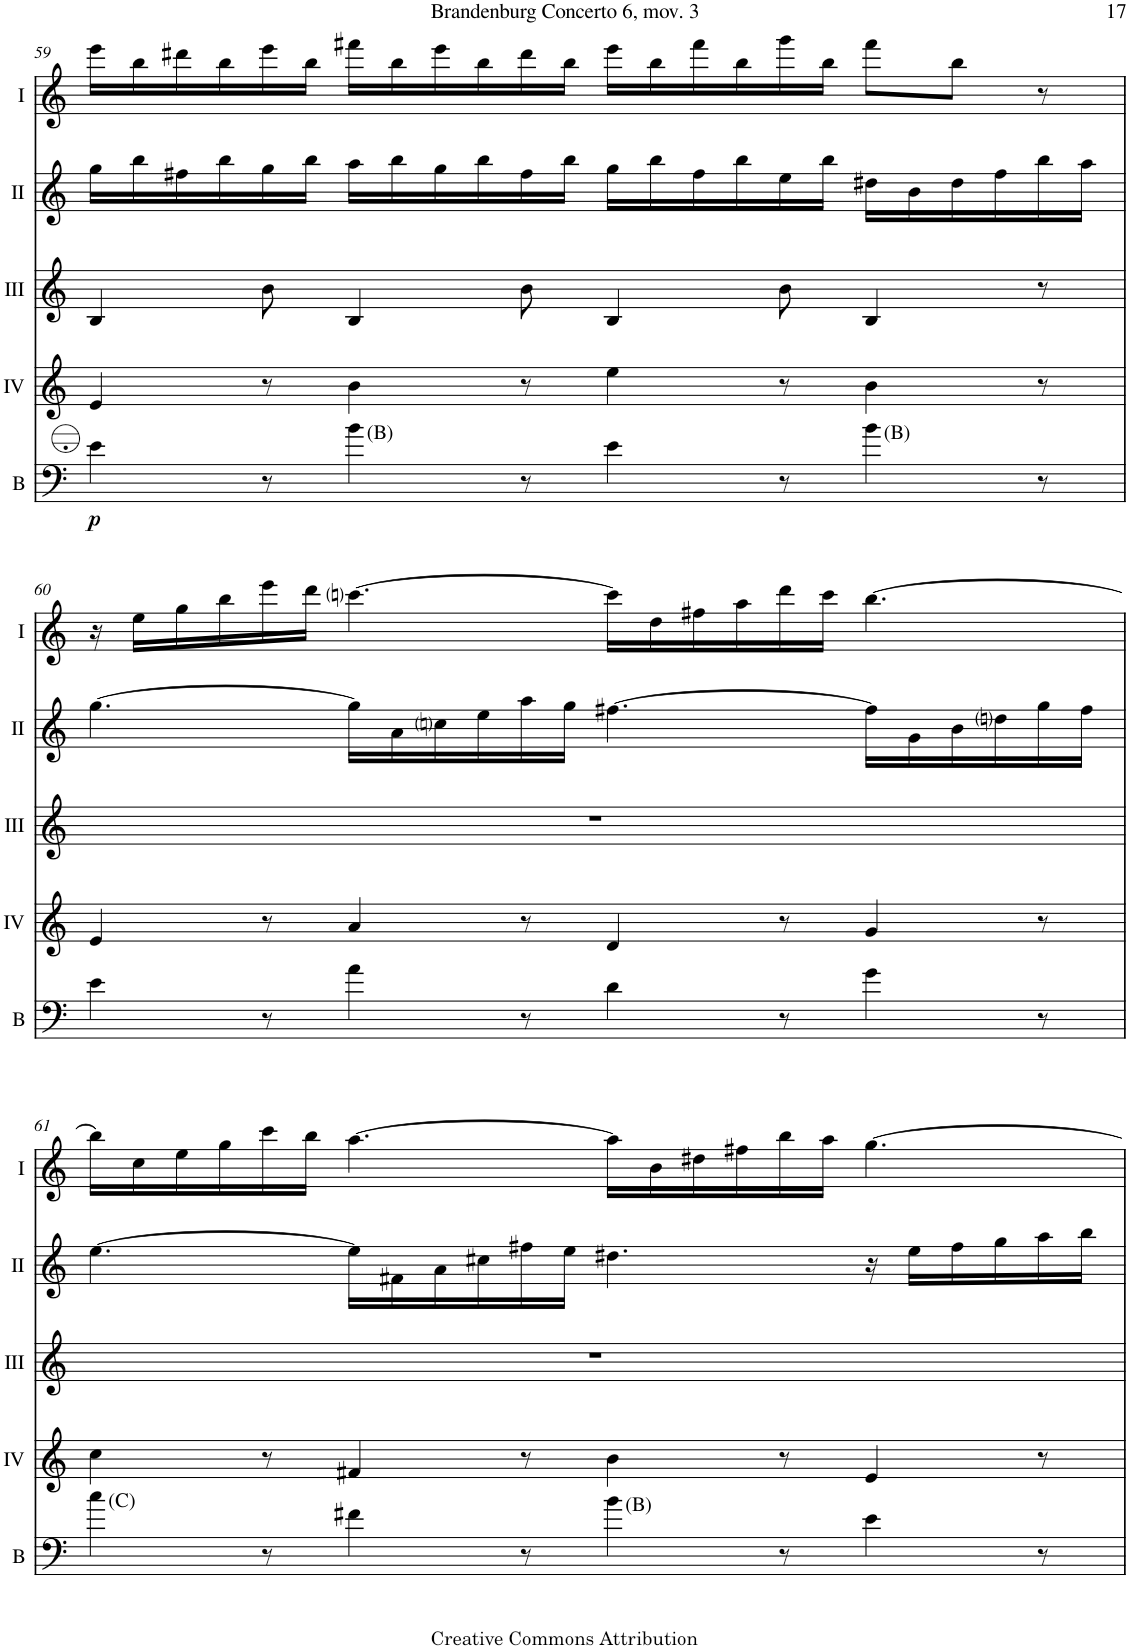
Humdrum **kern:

**kern	**dynam	**kern	**kern	**kern	**kern
*part5	*part5	*part4	*part3	*part2	*part1
*staff5	*staff5	*staff4	*staff3	*staff2	*staff1
*I"Bass	*	*I"Acc. 4	*I"Acc. 3	*I"Acc. 2	*I"Acc. 1
*I'B	*	*	*	*	*
!!LO:PB:g=z
*clefF4	*	*clefG2	*clefG2	*clefG2	*clefG2
*Trd7c12	*	*Trd7c12	*	*Trd7c12	*Trd7c12
*k[]	*	*k[]	*k[]	*k[]	*k[]
*M12/8	*	*M12/8	*M12/8	*M12/8	*M12/8
=59	=59	=59	=59	=59	=59
!	!LO:DY:b	!	!	!	!
4e\	p	4e/	4B/	16gg\LL	16eee\LL
.	.	.	.	16bb\	16bb\
.	.	.	.	16ff#X\	16ddd#X\
.	.	.	.	16bb\	16bb\
8r	.	8r	8b\	16gg\	16eee\
.	.	.	.	16bb\JJ	16bb\JJ
!LO:TX:a:t=(B)	!	!	!	!	!
4b\	.	4b\	4B/	16aa\LL	16fff#X\LL
.	.	.	.	16bb\	16bb\
.	.	.	.	16gg\	16eee\
.	.	.	.	16bb\	16bb\
8r	.	8r	8b\	16ff#\	16ddd#\
.	.	.	.	16bb\JJ	16bb\JJ
4e\	.	4ee\	4B/	16gg\LL	16eee\LL
.	.	.	.	16bb\	16bb\
.	.	.	.	16ff#\	16fff#\
.	.	.	.	16bb\	16bb\
8r	.	8r	8b\	16ee\	16ggg\
.	.	.	.	16bb\JJ	16bb\JJ
!LO:TX:a:t=(B)	!	!	!	!	!
4b\	.	4b\	4B/	16dd#X\LL	8fff#\L
.	.	.	.	16b\	.
.	.	.	.	16dd#\	8bb\J
.	.	.	.	16ff#\	.
8r	.	8r	8r	16bb\	8r
.	.	.	.	16aa\JJ	.
!!LO:LB:g=z
=60	=60	=60	=60	=60	=60
4e\	.	4e/	1.r	[4.gg\	16r
.	.	.	.	.	16ee\LL
.	.	.	.	.	16gg\
.	.	.	.	.	16bb\
8r	.	8r	.	.	16eee\
.	.	.	.	.	16ddd\JJ
4a\	.	4a/	.	16gg\LL]	[4.cccni\
.	.	.	.	16a\	.
.	.	.	.	16ccni\	.
.	.	.	.	16ee\	.
8r	.	8r	.	16aa\	.
.	.	.	.	16gg\JJ	.
4d\	.	4d/	.	[4.ff#X\	16ccc\LL]
.	.	.	.	.	16dd\
.	.	.	.	.	16ff#X\
.	.	.	.	.	16aa\
8r	.	8r	.	.	16ddd\
.	.	.	.	.	16ccc\JJ
4g\	.	4g/	.	16ff#\LL]	[4.bb\
.	.	.	.	16g\	.
.	.	.	.	16b\	.
.	.	.	.	16ddni\	.
8r	.	8r	.	16gg\	.
.	.	.	.	16ff#\JJ	.
!!LO:LB:g=z
=61	=61	=61	=61	=61	=61
!LO:TX:a:t=(C)	!	!	!	!	!
4cc\	.	4cc\	1.r	[4.ee\	16bb\LL]
.	.	.	.	.	16cc\
.	.	.	.	.	16ee\
.	.	.	.	.	16gg\
8r	.	8r	.	.	16ccc\
.	.	.	.	.	16bb\JJ
4f#X\	.	4f#X/	.	16ee\LL]	[4.aa\
.	.	.	.	16f#X\	.
.	.	.	.	16a\	.
.	.	.	.	16cc#X\	.
8r	.	8r	.	16ff#X\	.
.	.	.	.	16ee\JJ	.
!LO:TX:a:t=(B)	!	!	!	!	!
4b\	.	4b\	.	4.dd#X\	16aa\LL]
.	.	.	.	.	16b\
.	.	.	.	.	16dd#X\
.	.	.	.	.	16ff#X\
8r	.	8r	.	.	16bb\
.	.	.	.	.	16aa\JJ
4e\	.	4e/	.	16r	[4.gg\
.	.	.	.	16ee\LL	.
.	.	.	.	16ff#\	.
.	.	.	.	16gg\	.
8r	.	8r	.	16aa\	.
.	.	.	.	16bb\JJ	.
=	=	=	=	=	=
*-	*-	*-	*-	*-	*-
